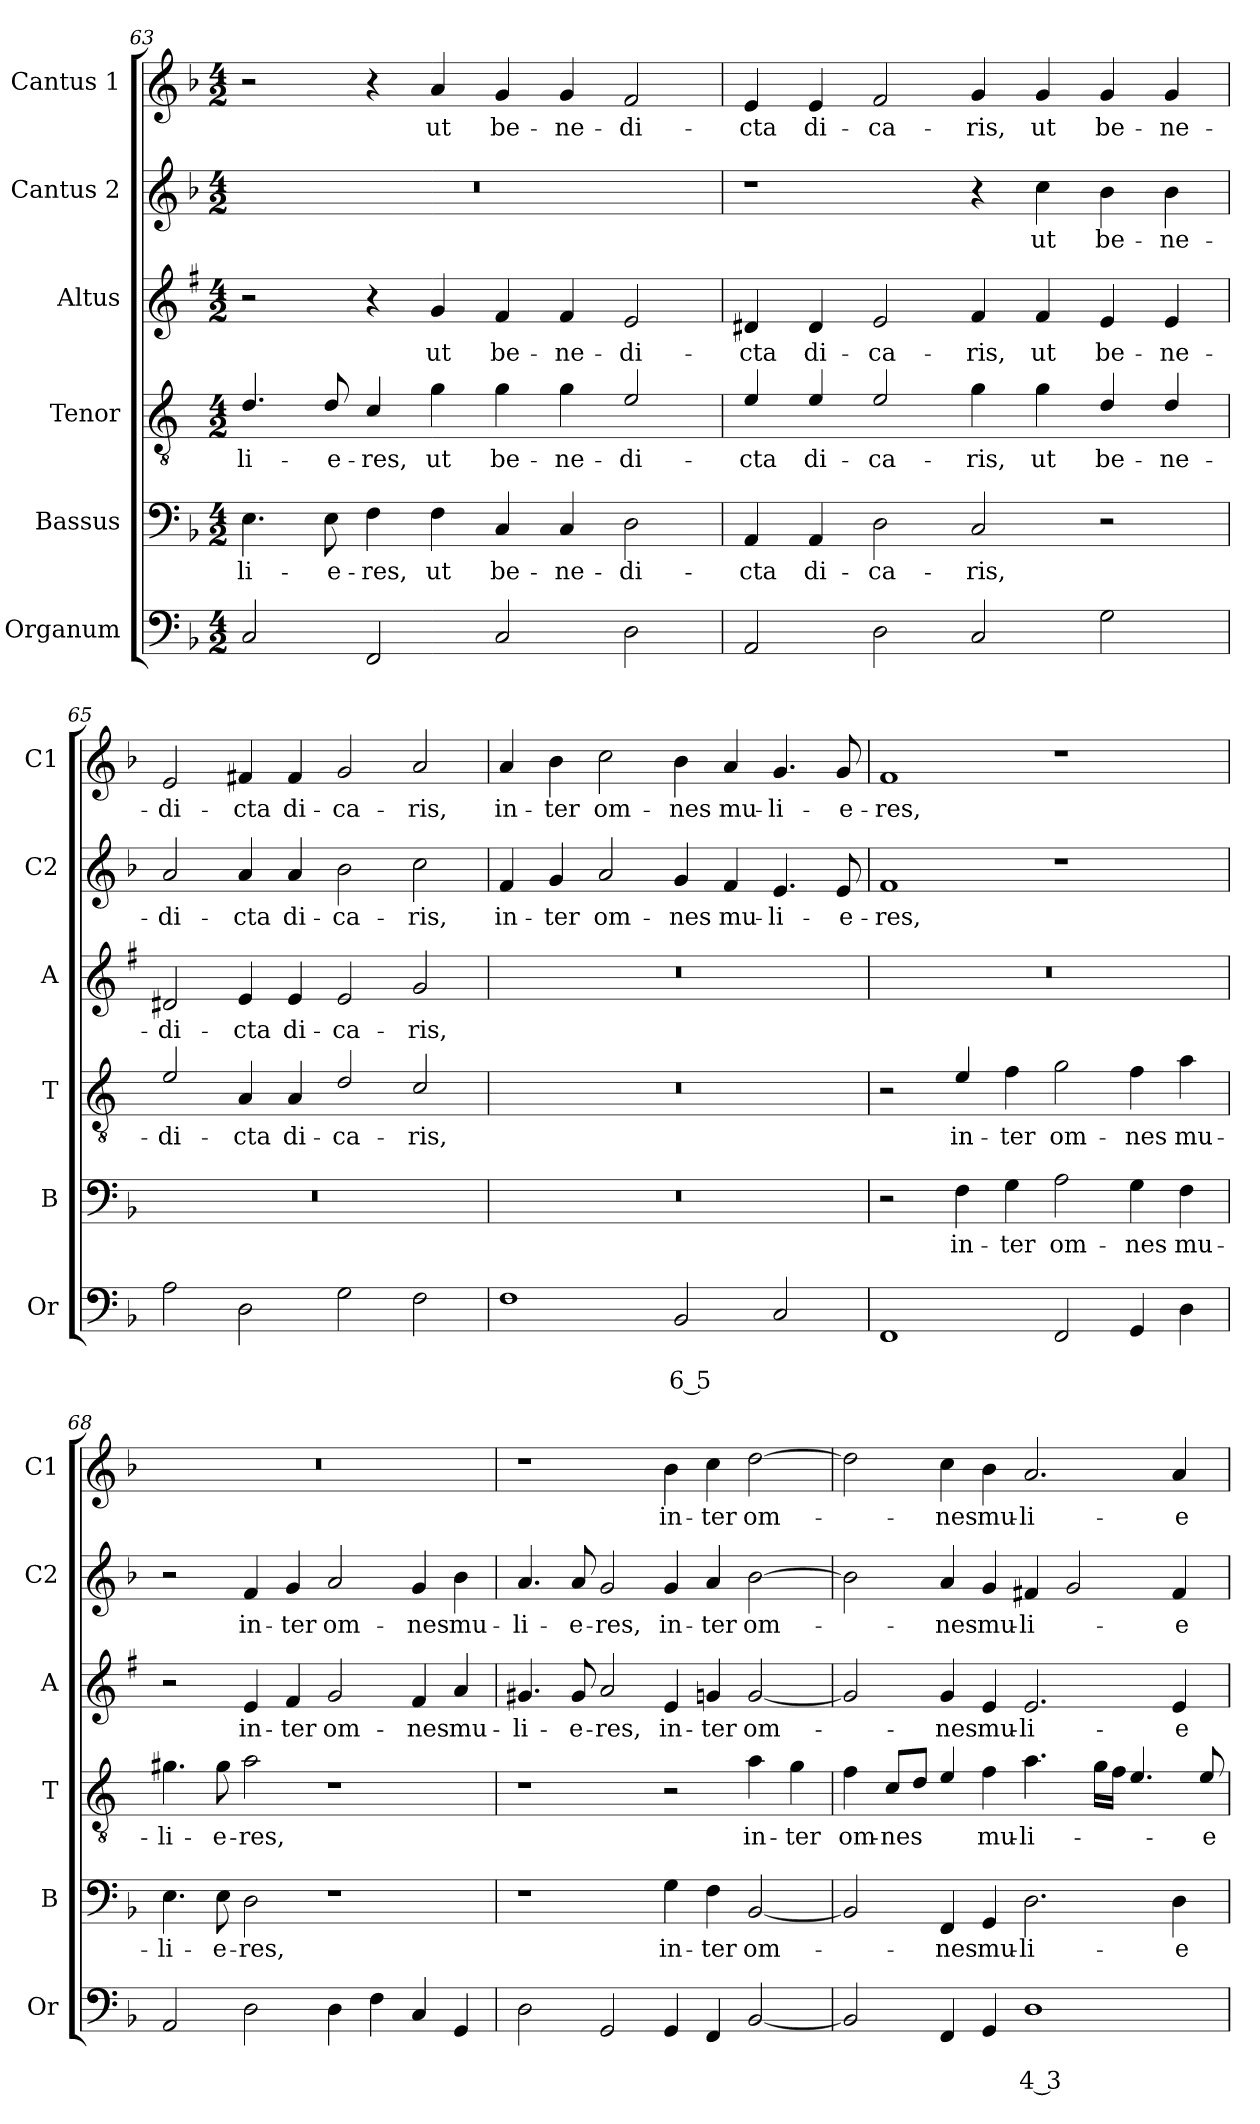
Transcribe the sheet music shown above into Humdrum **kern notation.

**kern	**text	**text	**kern	**text	**kern	**text	**kern	**text	**kern	**text	**kern	**text
*part6	*part6	*part6	*part5	*part5	*part4	*part4	*part3	*part3	*part2	*part2	*part1	*part1
*staff6	*staff6	*staff6	*staff5	*staff5	*staff4	*staff4	*staff3	*staff3	*staff2	*staff2	*staff1	*staff1
*I"Organum	*	*	*I"Bassus	*	*I"Tenor	*	*I"Altus	*	*I"Cantus 2	*	*I"Cantus 1	*
*I'Or	*	*	*I'B	*	*I'T	*	*I'A	*	*I'C2	*	*I'C1	*
*clefF4	*	*	*clefF4	*	*clefGv2	*	*clefG2	*	*clefG2	*	*clefG2	*
*	*	*	*	*	*ITrd4c7	*	*ITrd1c2	*	*	*	*	*
*k[b-]	*	*	*k[b-]	*	*k[b-]	*	*k[b-]	*	*k[b-]	*	*k[b-]	*
*F:	*	*	*F:	*	*F:	*	*F:	*	*F:	*	*F:	*
*M4/2	*	*	*M4/2	*	*M4/2	*	*M4/2	*	*M4/2	*	*M4/2	*
=63	=63	=63	=63	=63	=63	=63	=63	=63	=63	=63	=63	=63
!	!	!	!	!LO:LY:b	!	!LO:LY:b	!	!	!	!	!	!
2C/	.	.	4.E\	-li-	4.G/	-li-	2r	.	0r	.	2r	.
!	!	!	!	!LO:LY:b	!	!LO:LY:b	!	!	!	!	!	!
.	.	.	8E\	-e-	8G/	-e-	.	.	.	.	.	.
!	!	!	!	!LO:LY:b	!	!LO:LY:b	!	!	!	!	!	!
2FF/	.	.	4F\	-res,	4F/	-res,	4r	.	.	.	4r	.
!	!	!	!	!LO:LY:b	!	!LO:LY:b	!	!LO:LY:b	!	!	!	!LO:LY:b
.	.	.	4F\	ut	4c\	ut	4f/	ut	.	.	4a/	ut
!	!	!	!	!LO:LY:b	!	!LO:LY:b	!	!LO:LY:b	!	!	!	!LO:LY:b
2C/	.	.	4C/	be-	4c\	be-	4e/	be-	.	.	4g/	be-
!	!	!	!	!LO:LY:b	!	!LO:LY:b	!	!LO:LY:b	!	!	!	!LO:LY:b
.	.	.	4C/	-ne-	4c\	-ne-	4e/	-ne-	.	.	4g/	-ne-
!	!	!	!	!LO:LY:b	!	!LO:LY:b	!	!LO:LY:b	!	!	!	!LO:LY:b
2D\	.	.	2D\	-di-	2A/	-di-	2d/	-di-	.	.	2f/	-di-
=64	=64	=64	=64	=64	=64	=64	=64	=64	=64	=64	=64	=64
!	!	!	!	!LO:LY:b	!	!LO:LY:b	!	!LO:LY:b	!	!	!	!LO:LY:b
2AA/	.	.	4AA/	-cta	4A/	-cta	4c#X/	-cta	1r	.	4e/	-cta
!	!	!	!	!LO:LY:b	!	!LO:LY:b	!	!LO:LY:b	!	!	!	!LO:LY:b
.	.	.	4AA/	di-	4A/	di-	4c#/	di-	.	.	4e/	di-
!	!	!	!	!LO:LY:b	!	!LO:LY:b	!	!LO:LY:b	!	!	!	!LO:LY:b
2D\	.	.	2D\	-ca-	2A/	-ca-	2d/	-ca-	.	.	2f/	-ca-
!	!	!	!	!LO:LY:b	!	!LO:LY:b	!	!LO:LY:b	!	!	!	!LO:LY:b
2C/	.	.	2C/	-ris,	4c\	-ris,	4e/	-ris,	4r	.	4g/	-ris,
!	!	!	!	!	!	!LO:LY:b	!	!LO:LY:b	!	!LO:LY:b	!	!LO:LY:b
.	.	.	.	.	4c\	ut	4e/	ut	4cc\	ut	4g/	ut
!	!	!	!	!	!	!LO:LY:b	!	!LO:LY:b	!	!LO:LY:b	!	!LO:LY:b
2G\	.	.	2r	.	4G/	be-	4d/	be-	4b-\	be-	4g/	be-
!	!	!	!	!	!	!LO:LY:b	!	!LO:LY:b	!	!LO:LY:b	!	!LO:LY:b
.	.	.	.	.	4G/	-ne-	4d/	-ne-	4b-\	-ne-	4g/	-ne-
=65	=65	=65	=65	=65	=65	=65	=65	=65	=65	=65	=65	=65
!	!	!	!	!	!	!LO:LY:b	!	!LO:LY:b	!	!LO:LY:b	!	!LO:LY:b
2A\	.	.	0r	.	2A/	-di-	2c#X/	-di-	2a/	-di-	2e/	-di-
!	!	!	!	!	!	!LO:LY:b	!	!LO:LY:b	!	!LO:LY:b	!	!LO:LY:b
2D\	.	.	.	.	4D/	-cta	4d/	-cta	4a/	-cta	4f#X/	-cta
!	!	!	!	!	!	!LO:LY:b	!	!LO:LY:b	!	!LO:LY:b	!	!LO:LY:b
.	.	.	.	.	4D/	di-	4d/	di-	4a/	di-	4f#/	di-
!	!	!	!	!	!	!LO:LY:b	!	!LO:LY:b	!	!LO:LY:b	!	!LO:LY:b
2G\	.	.	.	.	2G/	-ca-	2d/	-ca-	2b-\	-ca-	2g/	-ca-
!	!	!	!	!	!	!LO:LY:b	!	!LO:LY:b	!	!LO:LY:b	!	!LO:LY:b
2F\	.	.	.	.	2F/	-ris,	2f/	-ris,	2cc\	-ris,	2a/	-ris,
!!LO:LB:g=z
=66	=66	=66	=66	=66	=66	=66	=66	=66	=66	=66	=66	=66
!	!	!	!	!	!	!	!	!	!	!LO:LY:b	!	!LO:LY:b
1F	.	.	0r	.	0r	.	0r	.	4f/	in-	4a/	in-
!	!	!	!	!	!	!	!	!	!	!LO:LY:b	!	!LO:LY:b
.	.	.	.	.	.	.	.	.	4g/	-ter	4b-\	-ter
!	!	!	!	!	!	!	!	!	!	!LO:LY:b	!	!LO:LY:b
.	.	.	.	.	.	.	.	.	2a/	om-	2cc\	om-
!	!	!LO:LY:b	!	!	!	!	!	!	!	!LO:LY:b	!	!LO:LY:b
2BB-/	.	6 5	.	.	.	.	.	.	4g/	-nes	4b-\	-nes
!	!	!	!	!	!	!	!	!	!	!LO:LY:b	!	!LO:LY:b
.	.	.	.	.	.	.	.	.	4f/	mu-	4a/	mu-
!	!	!	!	!	!	!	!	!	!	!LO:LY:b	!	!LO:LY:b
2C/	.	.	.	.	.	.	.	.	4.e/	-li-	4.g/	-li-
!	!	!	!	!	!	!	!	!	!	!LO:LY:b	!	!LO:LY:b
.	.	.	.	.	.	.	.	.	8e/	-e-	8g/	-e-
=67	=67	=67	=67	=67	=67	=67	=67	=67	=67	=67	=67	=67
!	!	!	!	!	!	!	!	!	!	!LO:LY:b	!	!LO:LY:b
1FF	.	.	2r	.	2r	.	0r	.	1f	-res,	1f	-res,
!	!	!	!	!LO:LY:b	!	!LO:LY:b	!	!	!	!	!	!
.	.	.	4F\	in-	4A/	in-	.	.	.	.	.	.
!	!	!	!	!LO:LY:b	!	!LO:LY:b	!	!	!	!	!	!
.	.	.	4G\	-ter	4B-\	-ter	.	.	.	.	.	.
!	!	!	!	!LO:LY:b	!	!LO:LY:b	!	!	!	!	!	!
2FF/	.	.	2A\	om-	2c\	om-	.	.	1r	.	1r	.
!	!	!	!	!LO:LY:b	!	!LO:LY:b	!	!	!	!	!	!
4GG/	.	.	4G\	-nes	4B-\	-nes	.	.	.	.	.	.
!	!	!	!	!LO:LY:b	!	!LO:LY:b	!	!	!	!	!	!
4D\	.	.	4F\	mu-	4d\	mu-	.	.	.	.	.	.
=68	=68	=68	=68	=68	=68	=68	=68	=68	=68	=68	=68	=68
!	!	!	!	!LO:LY:b	!	!LO:LY:b	!	!	!	!	!	!
2AA/	.	.	4.E\	-li-	4.c#X\	-li-	2r	.	2r	.	0r	.
!	!	!	!	!LO:LY:b	!	!LO:LY:b	!	!	!	!	!	!
.	.	.	8E\	-e-	8c#\	-e-	.	.	.	.	.	.
!	!	!	!	!LO:LY:b	!	!LO:LY:b	!	!LO:LY:b	!	!LO:LY:b	!	!
2D\	.	.	2D\	-res,	2d\	-res,	4d/	in-	4f/	in-	.	.
!	!	!	!	!	!	!	!	!LO:LY:b	!	!LO:LY:b	!	!
.	.	.	.	.	.	.	4e/	-ter	4g/	-ter	.	.
!	!	!	!	!	!	!	!	!LO:LY:b	!	!LO:LY:b	!	!
4D\	.	.	1r	.	1r	.	2f/	om-	2a/	om-	.	.
4F\	.	.	.	.	.	.	.	.	.	.	.	.
!	!	!	!	!	!	!	!	!LO:LY:b	!	!LO:LY:b	!	!
4C/	.	.	.	.	.	.	4e/	-nes	4g/	-nes	.	.
!	!	!	!	!	!	!	!	!LO:LY:b	!	!LO:LY:b	!	!
4GG/	.	.	.	.	.	.	4g/	mu-	4b-\	mu-	.	.
=69	=69	=69	=69	=69	=69	=69	=69	=69	=69	=69	=69	=69
!	!	!	!	!	!	!	!	!LO:LY:b	!	!LO:LY:b	!	!
2D\	.	.	1r	.	1r	.	4.f#X/	-li-	4.a/	-li-	1r	.
!	!	!	!	!	!	!	!	!LO:LY:b	!	!LO:LY:b	!	!
.	.	.	.	.	.	.	8f#/	-e-	8a/	-e-	.	.
!	!	!	!	!	!	!	!	!LO:LY:b	!	!LO:LY:b	!	!
2GG/	.	.	.	.	.	.	2g/	-res,	2g/	-res,	.	.
!	!	!	!	!LO:LY:b	!	!	!	!LO:LY:b	!	!LO:LY:b	!	!LO:LY:b
4GG/	.	.	4G\	in-	2r	.	4d/	in-	4g/	in-	4b-\	in-
!	!	!	!	!LO:LY:b	!	!	!	!LO:LY:b	!	!LO:LY:b	!	!LO:LY:b
4FF/	.	.	4F\	-ter	.	.	4fn/	-ter	4a/	-ter	4cc\	-ter
!	!	!	!	!LO:LY:b	!	!LO:LY:b	!	!LO:LY:b	!	!LO:LY:b	!	!LO:LY:b
[2BB-/	.	.	[2BB-/	om-	4d\	in-	[2f/	om-	[2b-\	om-	[2dd\	om-
!	!	!	!	!	!	!LO:LY:b	!	!	!	!	!	!
.	.	.	.	.	4c\	-ter	.	.	.	.	.	.
!!LO:LB:g=z
=70	=70	=70	=70	=70	=70	=70	=70	=70	=70	=70	=70	=70
!	!	!	!	!	!	!LO:LY:b	!	!	!	!	!	!
2BB-/]	.	.	2BB-/]	.	4B-\	om-	2f/]	.	2b-\]	.	2dd\]	.
!	!	!	!	!	!	!LO:LY:b	!	!	!	!	!	!
.	.	.	.	.	8F/L	-nes	.	.	.	.	.	.
.	.	.	.	.	8G/J	.	.	.	.	.	.	.
!	!	!	!	!LO:LY:b	!	!	!	!LO:LY:b	!	!LO:LY:b	!	!LO:LY:b
4FF/	.	.	4FF/	-nes	4A/	.	4f/	-nes	4a/	-nes	4cc\	-nes
!	!	!	!	!LO:LY:b	!	!LO:LY:b	!	!LO:LY:b	!	!LO:LY:b	!	!LO:LY:b
4GG/	.	.	4GG/	mu-	4B-\	mu-	4d/	mu-	4g/	mu-	4b-\	mu-
!	!	!LO:LY:b	!	!LO:LY:b	!	!LO:LY:b	!	!LO:LY:b	!	!LO:LY:b	!	!LO:LY:b
1D	.	4 3	2.D\	-li-	4.d\	-li-	2.d/	-li-	4f#X/	-li-	2.a/	-li-
.	.	.	.	.	.	.	.	.	2g/	.	.	.
.	.	.	.	.	16c\LL	.	.	.	.	.	.	.
.	.	.	.	.	16B-\JJ	.	.	.	.	.	.	.
.	.	.	.	.	4.A/	.	.	.	.	.	.	.
!	!	!	!	!LO:LY:b	!	!	!	!LO:LY:b	!	!LO:LY:b	!	!LO:LY:b
.	.	.	4D\	-e-	.	.	4d/	-e-	4f#/	-e-	4a/	-e-
!	!	!	!	!	!	!LO:LY:b	!	!	!	!	!	!
.	.	.	.	.	8A/	-e-	.	.	.	.	.	.
=	=	=	=	=	=	=	=	=	=	=	=	=
*-	*-	*-	*-	*-	*-	*-	*-	*-	*-	*-	*-	*-
